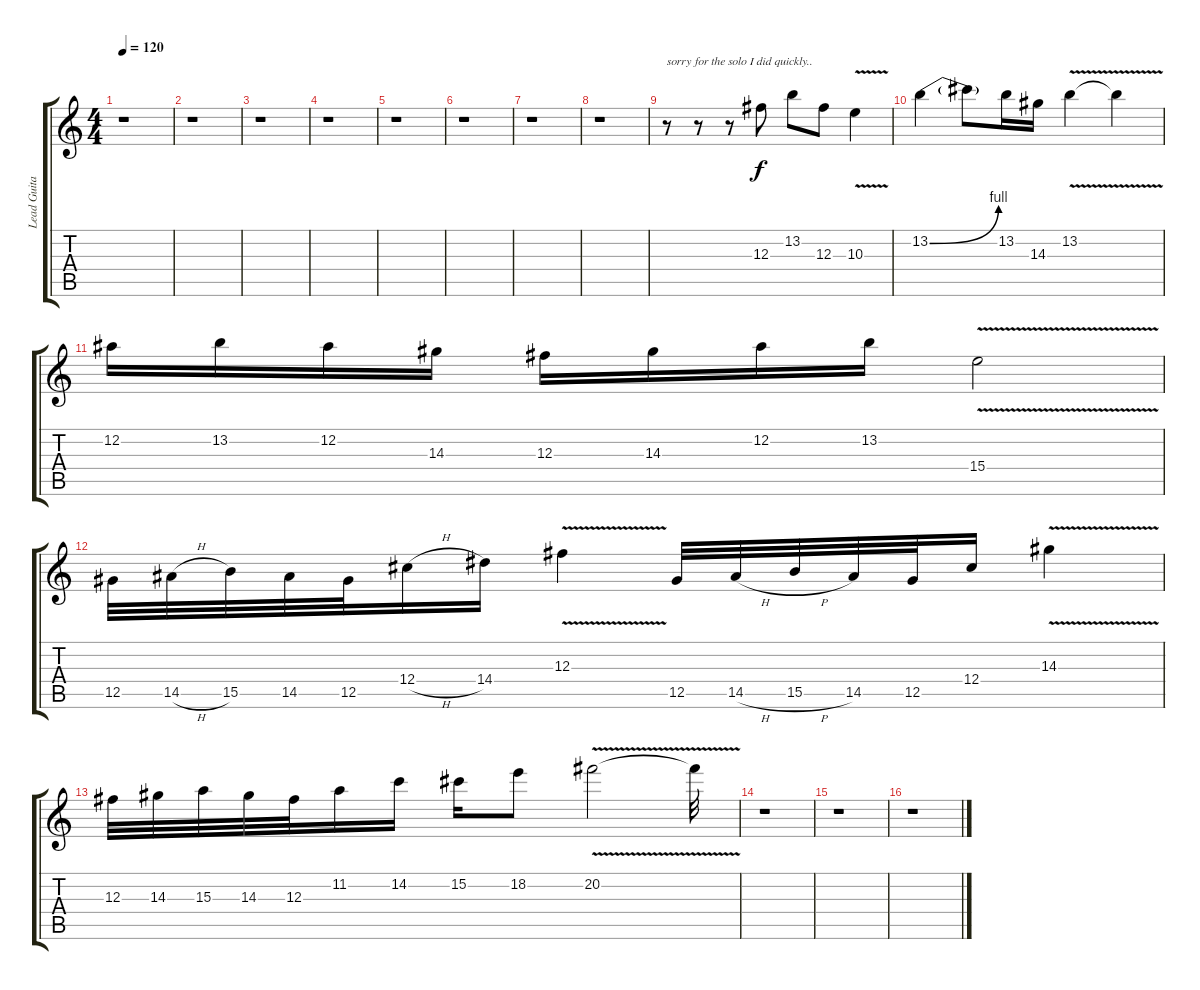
\track ("Lead Guitar" "Lead Guita") {instrument distortionguitar}
\staff {score tabs}
\tuning (Eb4 Bb3 Gb3 Db3 Ab2 Db2) {hide}
\ts (4 4)
\tempo 120
\clef g2
\ks c
r.1{dy f} |
r.1 |
r.1 |
r.1 |
r.1 |
r.1 |
r.1 |
r.1 |
r.8{txt "sorry for the solo I did quickly.."} r.8 r.8 12.3.8 13.2.8 12.3.8 10.3{v}.4 |
13.2{be (bend 0 0 60 4)}.4 13.2{t}.8 13.2.16 14.3.16 13.2{v}.4 13.2{t}.4 |
12.2.16 13.2.16 12.2.16 14.3.16 12.3.16 14.3.16 12.2.16 13.2.16 15.4{v}.2 |
12.5.32 14.5{h}.32 15.5.32 14.5.32 12.5.32 12.4{h}.16 14.4.16 12.3{v}.4 12.5.32 14.5{h}.32 15.5{h}.32 14.5.32 12.5.32 12.4.16 14.3{v}.4 |
12.3.32 14.3.32 15.3.32 14.3.32 12.3.32 11.2.16 14.2.16 15.2.16 18.2.8 20.2{v}.2 20.2{t}.32 |
r.1 |
r.1 |
r.1
